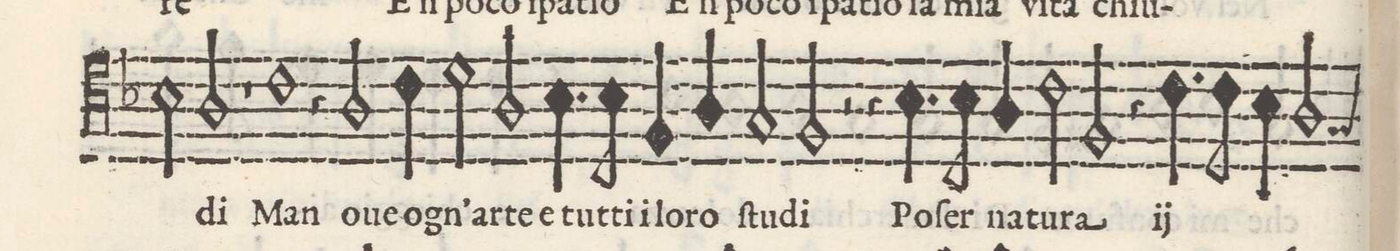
**kern	**text
*I"TENORE	*
*clefC4	*
*k[b-]	*
*met(c)	*
*M2/1	*
2B-\	.
2A/	-di
1r	.
=13-	=13-
1c	Man
4r	.
2A/	oue
4c\	ogn'
=14-	=14-
2d\	ar-
2A/	-te e
4.B-\	tu-
8B-\	-tti i
4F/	lo-
4A/	-ro
=15-	=15-
2G/	ſtu-
2F/	-di
2r	.
4r	.
4.B-\	Po-
=16-	=16-
8B-\	-ſer
4A/	na-
2c\	-tu-
2F/	-ra
4r	.
*	*ij
4.c\	Po-
=17-	=17-
8c\	-ſer
4B-\	na-
2A/	-tu-
*custos:G	*
*-	*-
